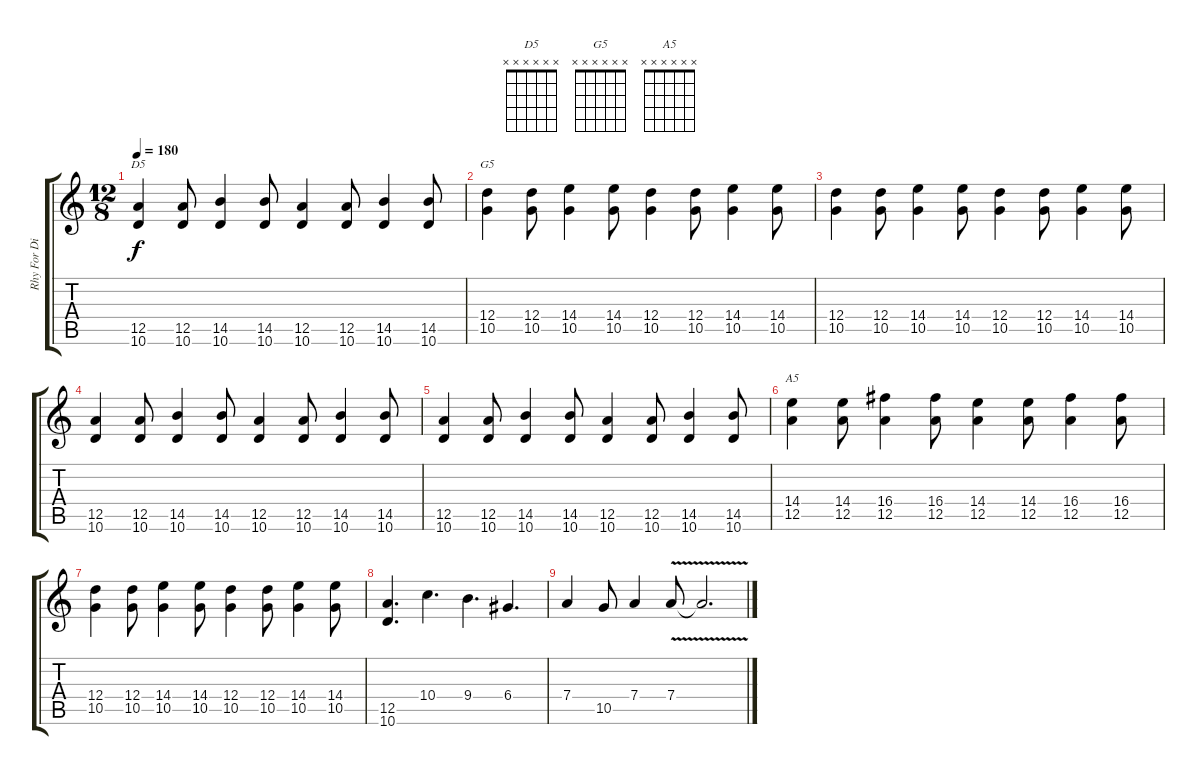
\track ("Rhy For Dickeys dolo" "Rhy For Di") {instrument overdrivenguitar}
\staff {score tabs}
\tuning (E4 B3 G3 D3 A2 E2) {hide}
\chord ("D5" x x x x x x)
\chord ("G5" x x x x x x)
\chord ("A5" x x x x x x)
\ts (12 8)
\tempo 180
\clef g2
\ks c
(12.5 10.6).4{ch "D5" dy f} (12.5 10.6).8 (14.5 10.6).4 (14.5 10.6).8 (12.5 10.6).4 (12.5 10.6).8 (14.5 10.6).4 (14.5 10.6).8 |
(12.4 10.5).4{ch "G5"} (12.4 10.5).8 (14.4 10.5).4 (14.4 10.5).8 (12.4 10.5).4 (12.4 10.5).8 (14.4 10.5).4 (14.4 10.5).8 |
(12.4 10.5).4 (12.4 10.5).8 (14.4 10.5).4 (14.4 10.5).8 (12.4 10.5).4 (12.4 10.5).8 (14.4 10.5).4 (14.4 10.5).8 |
(12.5 10.6).4 (12.5 10.6).8 (14.5 10.6).4 (14.5 10.6).8 (12.5 10.6).4 (12.5 10.6).8 (14.5 10.6).4 (14.5 10.6).8 |
(12.5 10.6).4 (12.5 10.6).8 (14.5 10.6).4 (14.5 10.6).8 (12.5 10.6).4 (12.5 10.6).8 (14.5 10.6).4 (14.5 10.6).8 |
(14.4 12.5).4{ch "A5"} (14.4 12.5).8 (16.4 12.5).4 (16.4 12.5).8 (14.4 12.5).4 (14.4 12.5).8 (16.4 12.5).4 (16.4 12.5).8 |
(12.4 10.5).4 (12.4 10.5).8 (14.4 10.5).4 (14.4 10.5).8 (12.4 10.5).4 (12.4 10.5).8 (14.4 10.5).4 (14.4 10.5).8 |
(12.5 10.6).4{d} 10.4.4{d} 9.4.4{d} 6.4.4{d} |
7.4.4 10.5.8 7.4.4 7.4{v}.8 7.4{t}.2{d}
